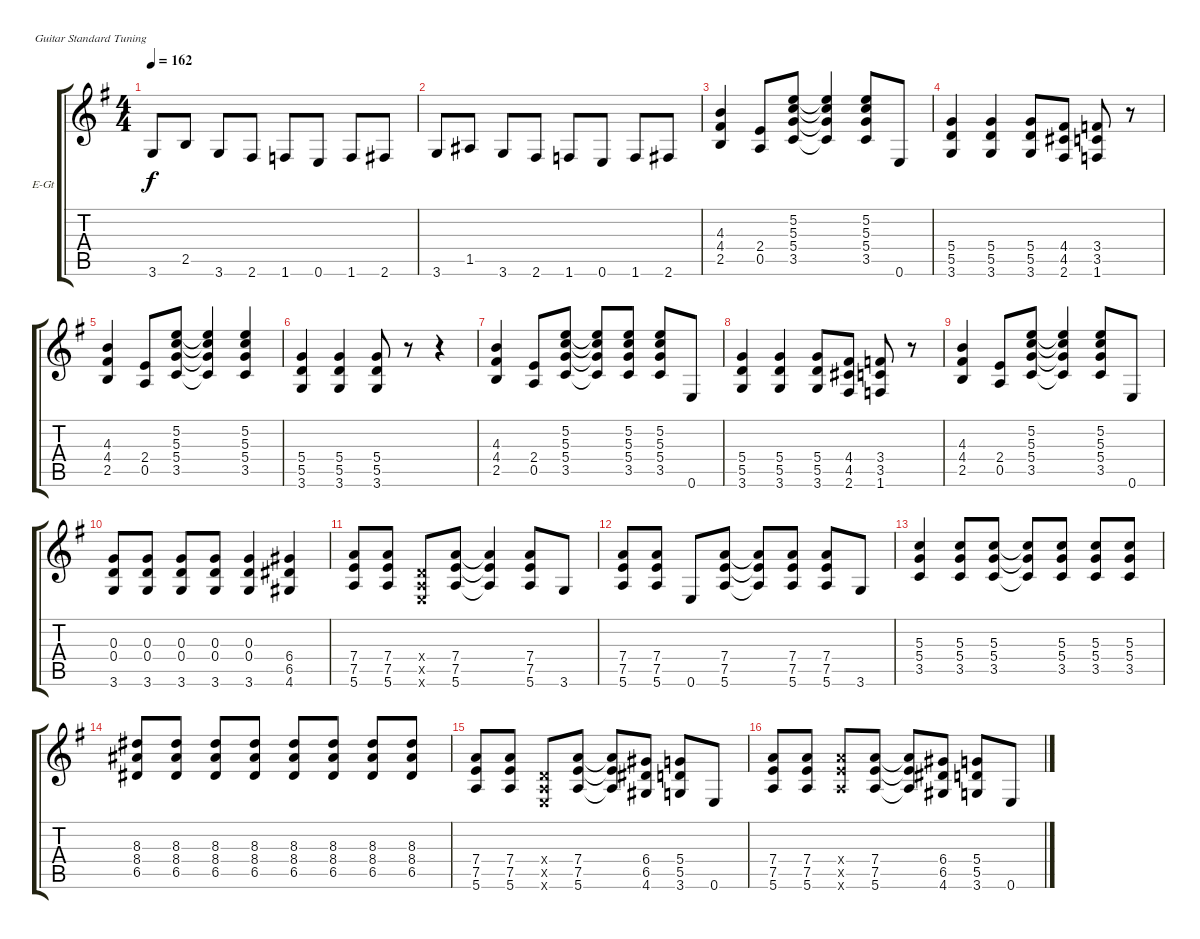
\defaultSystemsLayout 4
\bracketExtendMode groupsimilarinstruments
\firstSystemTrackNameOrientation horizontal
\otherSystemsTrackNameOrientation horizontal
\track ("Electric Guitar" "E-Gt") {instrument distortionguitar}
\staff {score tabs}
\tuning (E4 B3 G3 D3 A2 E2)
\ts (4 4)
\tempo 162
\clef g2
\ks g
3.6.8{dy f} 2.5.8 3.6.8 2.6.8 1.6.8 0.6.8 1.6.8 2.6.8 |
3.6.8 1.5.8 3.6.8 2.6.8 1.6.8 0.6.8 1.6.8 2.6.8 |
(2.5 4.4 4.3).4 (0.5 2.4).8 (3.5 5.4 5.3 5.2).8 (3.5{t} 5.4{t} 5.3{t} 5.2{t}).4 (3.5 5.4 5.3 5.2).8 0.6.8 |
(3.6 5.4 5.5).4 (3.6 5.5 5.4).4 (3.6 5.5 5.4).8 (2.6 4.5 4.4).8 (1.6 3.5 3.4).8 r.8 |
(2.5 4.4 4.3).4 (0.5 2.4).8 (3.5 5.4 5.3 5.2).8 (3.5{t} 5.4{t} 5.3{t} 5.2{t}).4 (3.5 5.4 5.3 5.2).4 |
(3.6 5.5 5.4).4 (3.6 5.5 5.4).4 (5.5 5.4 3.6).8 r.8 r.4 |
(2.5 4.4 4.3).4 (0.5 2.4).8 (3.5 5.4 5.3 5.2).8 (3.5{t} 5.4{t} 5.3{t} 5.2{t}).8 (3.5 5.4 5.3 5.2).8 (3.5 5.4 5.3 5.2).8 0.6.8 |
(3.6 5.5 5.4).4 (3.6 5.5 5.4).4 (5.5 5.4 3.6).8 (2.6 4.5 4.4).8 (1.6 3.5 3.4).8 r.8 |
(2.5 4.4 4.3).4 (0.5 2.4).8 (3.5 5.4 5.3 5.2).8 (3.5{t} 5.4{t} 5.3{t} 5.2{t}).4 (3.5 5.4 5.3 5.2).8 0.6.8 |
(3.6 0.4 0.3).8 (3.6 0.3 0.4).8 (3.6 0.4 0.3).8 (3.6 0.3 0.4).8 (3.6 0.4 0.3).4 (4.6 6.5 6.4).4 |
(5.6 7.5 7.4).8 (5.6 7.5 7.4).8 (0.6{x} 0.5{x} 0.4{x}).8 (5.6 7.5 7.4).8 (5.6{t} 7.5{t} 7.4{t}).4 (5.6 7.5 7.4).8 3.6.8 |
(5.6 7.5 7.4).8 (5.6 7.5 7.4).8 0.6.8 (5.6 7.5 7.4).8 (5.6{t} 7.5{t} 7.4{t}).8 (5.6 7.5 7.4).8 (5.6 7.5 7.4).8 3.6.8 |
(3.5 5.4 5.3).4 (3.5 5.4 5.3).8 (3.5 5.4 5.3).8 (3.5{t} 5.4{t} 5.3{t}).8 (3.5 5.4 5.3).8 (3.5 5.4 5.3).8 (3.5 5.4 5.3).8 |
(6.5 8.4 8.3).8 (6.5 8.4 8.3).8 (6.5 8.4 8.3).8 (6.5 8.4 8.3).8 (6.5 8.4 8.3).8 (6.5 8.4 8.3).8 (6.5 8.4 8.3).8 (6.5 8.4 8.3).8 |
(5.6 7.5 7.4).8 (5.6 7.5 7.4).8 (0.6{x} 0.5{x} 0.4{x}).8 (5.6 7.5 7.4).8 (5.6{t} 7.5{t} 7.4{t}).8 (4.6 6.5 6.4).8 (3.6 5.5 5.4).8 0.6.8 |
(5.6 7.5 7.4).8 (7.5 7.4 5.6).8 (5.6{x} 7.5{x} 7.4{x}).8 (7.5 7.4 5.6).8 (7.5{t} 7.4{t} 5.6{t}).8 (4.6 6.5 6.4).8 (3.6 5.5 5.4).8 0.6.8
